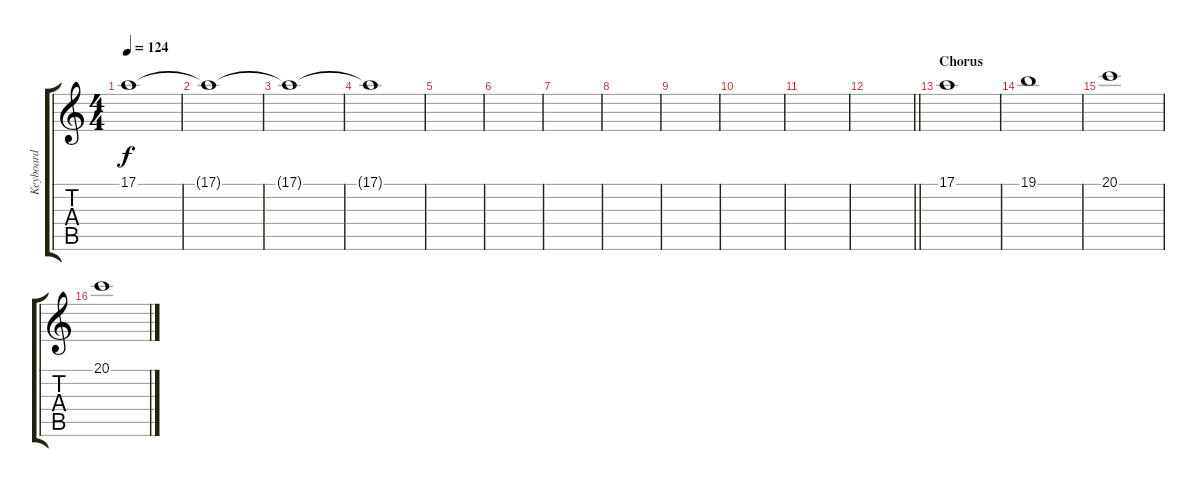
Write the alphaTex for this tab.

\track ("Keyboard" "Keyboard") {instrument pad2warm}
\staff {score tabs}
\tuning (E4 B3 G3 D3 A2 D2) {hide}
\ts (4 4)
\tempo 124
\clef g2
\ks c
17.1{t}.1{dy f} |
17.1{t}.1 |
17.1{t}.1 |
17.1{t}.1 |
|
|
|
|
|
|
|
\barLineRight lightlight
|
\section ("" "Chorus")
17.1.1 |
19.1.1 |
20.1.1 |
20.1.1
